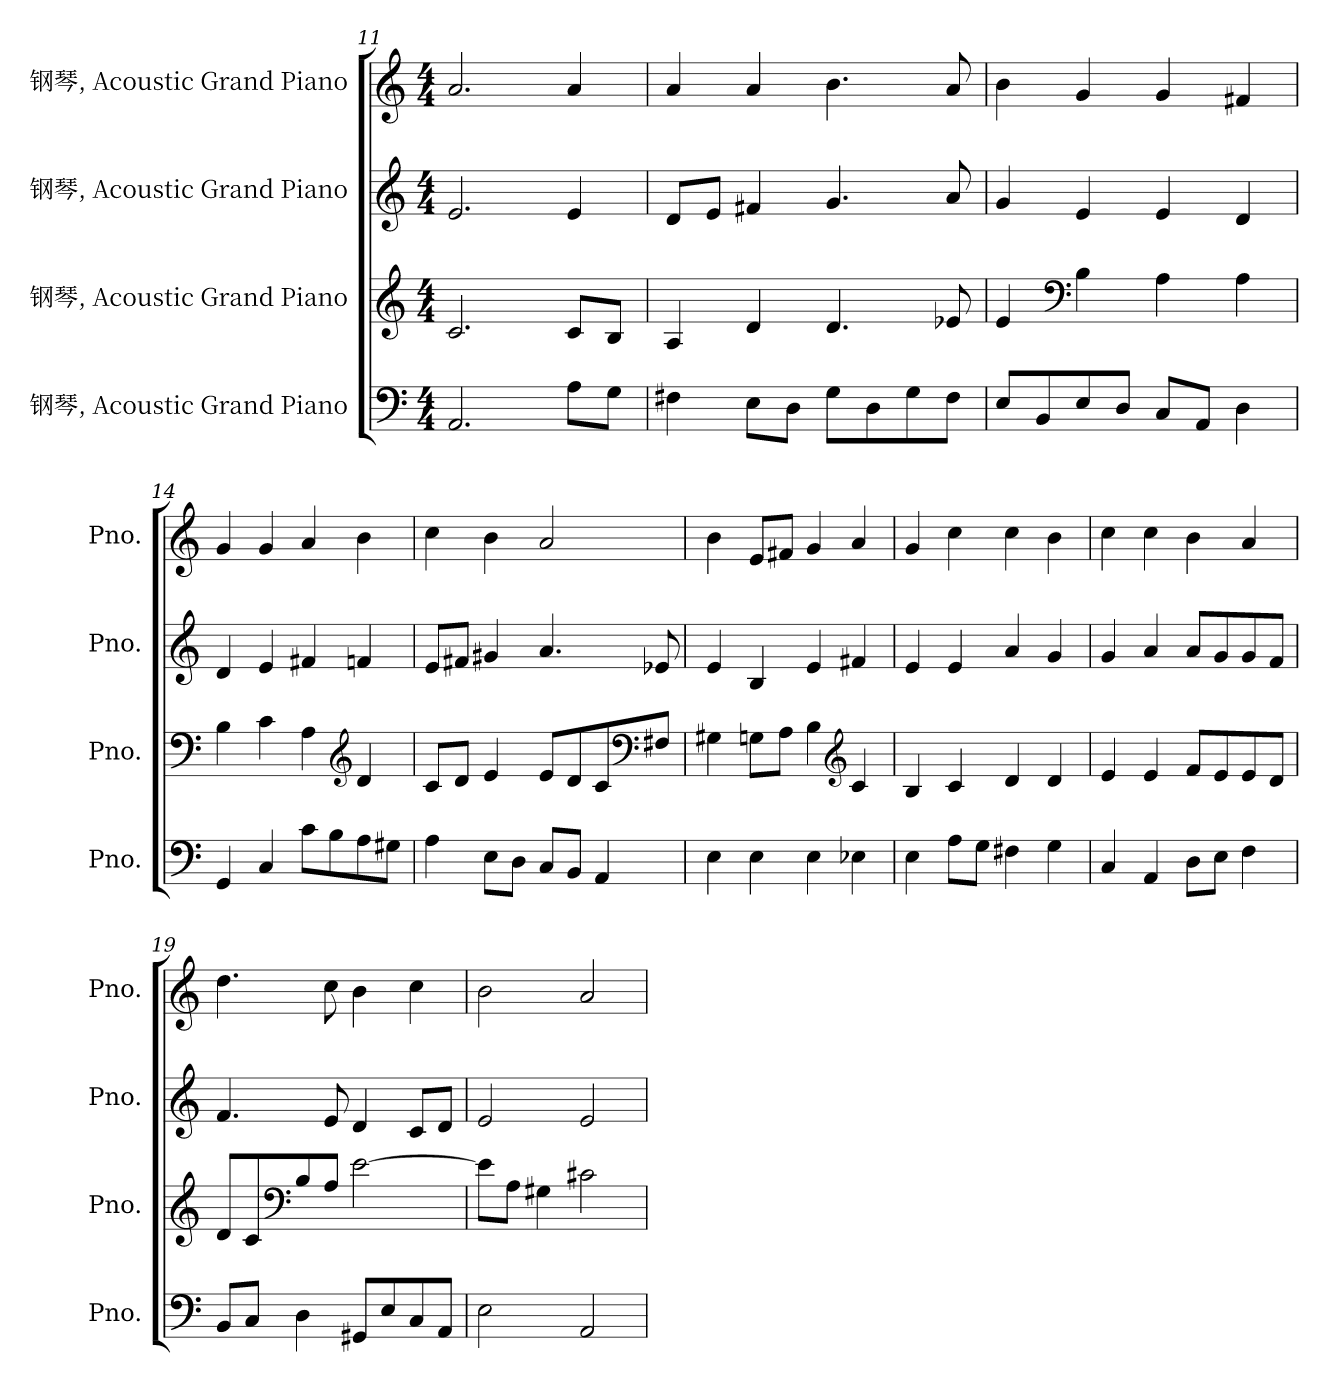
**kern	**kern	**kern	**kern
*part4	*part3	*part2	*part1
*staff4	*staff3	*staff2	*staff1
*I"钢琴, Acoustic Grand Piano	*I"钢琴, Acoustic Grand Piano	*I"钢琴, Acoustic Grand Piano	*I"钢琴, Acoustic Grand Piano
*I'Pno.	*I'Pno.	*I'Pno.	*I'Pno.
!!LO:LB:g=z
*clefF4	*clefG2	*clefG2	*clefG2
*k[]	*k[]	*k[]	*k[]
*M4/4	*M4/4	*M4/4	*M4/4
=11	=11	=11	=11
2.AA/	2.c/	2.e/	2.a/
8A\L	8c/L	4e/	4a/
8G\J	8B/J	.	.
=12	=12	=12	=12
4F#X\	4A/	8d/L	4a/
.	.	8e/J	.
8E\L	4d/	4f#X/	4a/
8D\J	.	.	.
8G\L	4.d/	4.g/	4.b\
8D\	.	.	.
8G\	.	.	.
8F#\J	8e-X/	8a/	8a/
=13	=13	=13	=13
8E/L	4e/	4g/	4b\
8BB/	.	.	.
*	*clefF4	*	*
8E/	4B\	4e/	4g/
8D/J	.	.	.
8C/L	4A\	4e/	4g/
8AA/J	.	.	.
4D\	4A\	4d/	4f#X/
=14	=14	=14	=14
4GG/	4B\	4d/	4g/
4C/	4c\	4e/	4g/
8c\L	4A\	4f#X/	4a/
8B\	.	.	.
*	*clefG2	*	*
8A\	4d/	4fn/	4b\
8G#X\J	.	.	.
!!LO:PB:g=z
=15	=15	=15	=15
4A\	8c/L	8e/L	4cc\
.	8d/J	8f#X/J	.
8E\L	4e/	4g#X/	4b\
8D\J	.	.	.
8C/L	8e/L	4.a/	2a/
8BB/J	8d/	.	.
4AA/	8c/	.	.
*	*clefF4	*	*
.	8F#X/J	8e-X/	.
=16	=16	=16	=16
4E\	4G#X\	4e/	4b\
4E\	8Gn\L	4B/	8e/L
.	8A\J	.	8f#X/J
4E\	4B\	4e/	4g/
*	*clefG2	*	*
4E-X\	4c/	4f#X/	4a/
=17	=17	=17	=17
4E\	4B/	4e/	4g/
8A\L	4c/	4e/	4cc\
8G\J	.	.	.
4F#X\	4d/	4a/	4cc\
4G\	4d/	4g/	4b\
=18	=18	=18	=18
4C/	4e/	4g/	4cc\
4AA/	4e/	4a/	4cc\
8D\L	8f/L	8a/L	4b\
8E\J	8e/	8g/	.
4F\	8e/	8g/	4a/
.	8d/J	8f/J	.
!!LO:LB:g=z
=19	=19	=19	=19
8BB/L	8d/L	4.f/	4.dd\
8C/J	8c/	.	.
*	*clefF4	*	*
4D\	8B/	.	.
.	8A/J	8e/	8cc\
8GG#X/L	[2e\	4d/	4b\
8E/	.	.	.
8C/	.	8c/L	4cc\
8AA/J	.	8d/J	.
=20	=20	=20	=20
2E\	8e\L]	2e/	2b\
.	8A\J	.	.
.	4G#X\	.	.
2AA/	2c#X\	2e/	2a/
=	=	=	=
*-	*-	*-	*-
